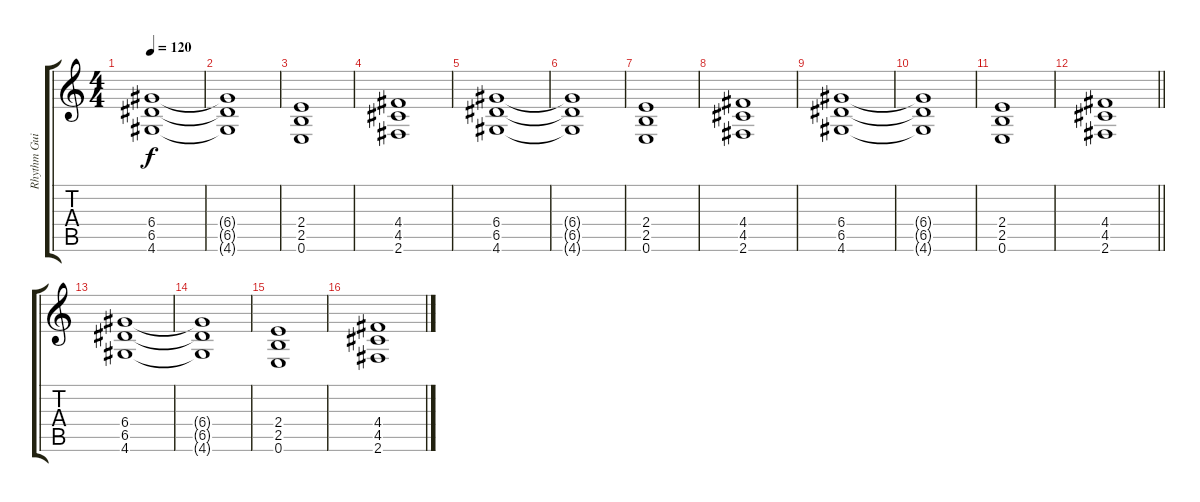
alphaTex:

\track ("Rhythm Guitar" "Rhythm Gui") {instrument distortionguitar}
\staff {score tabs}
\tuning (E4 B3 G3 D3 A2 E2) {hide}
\ts (4 4)
\tempo 120
\clef g2
\ks c
(6.4 6.5 4.6).1{dy f} |
(6.4{t} 6.5{t} 4.6{t}).1 |
(2.4 2.5 0.6).1 |
(4.4 4.5 2.6).1 |
(6.4 6.5 4.6).1 |
(6.4{t} 6.5{t} 4.6{t}).1 |
(2.4 2.5 0.6).1 |
(4.4 4.5 2.6).1 |
(6.4 6.5 4.6).1 |
(6.4{t} 6.5{t} 4.6{t}).1 |
(2.4 2.5 0.6).1 |
\barLineRight lightlight
(4.4 4.5 2.6).1 |
(6.4 6.5 4.6).1 |
(6.4{t} 6.5{t} 4.6{t}).1 |
(2.4 2.5 0.6).1 |
(4.4 4.5 2.6).1
